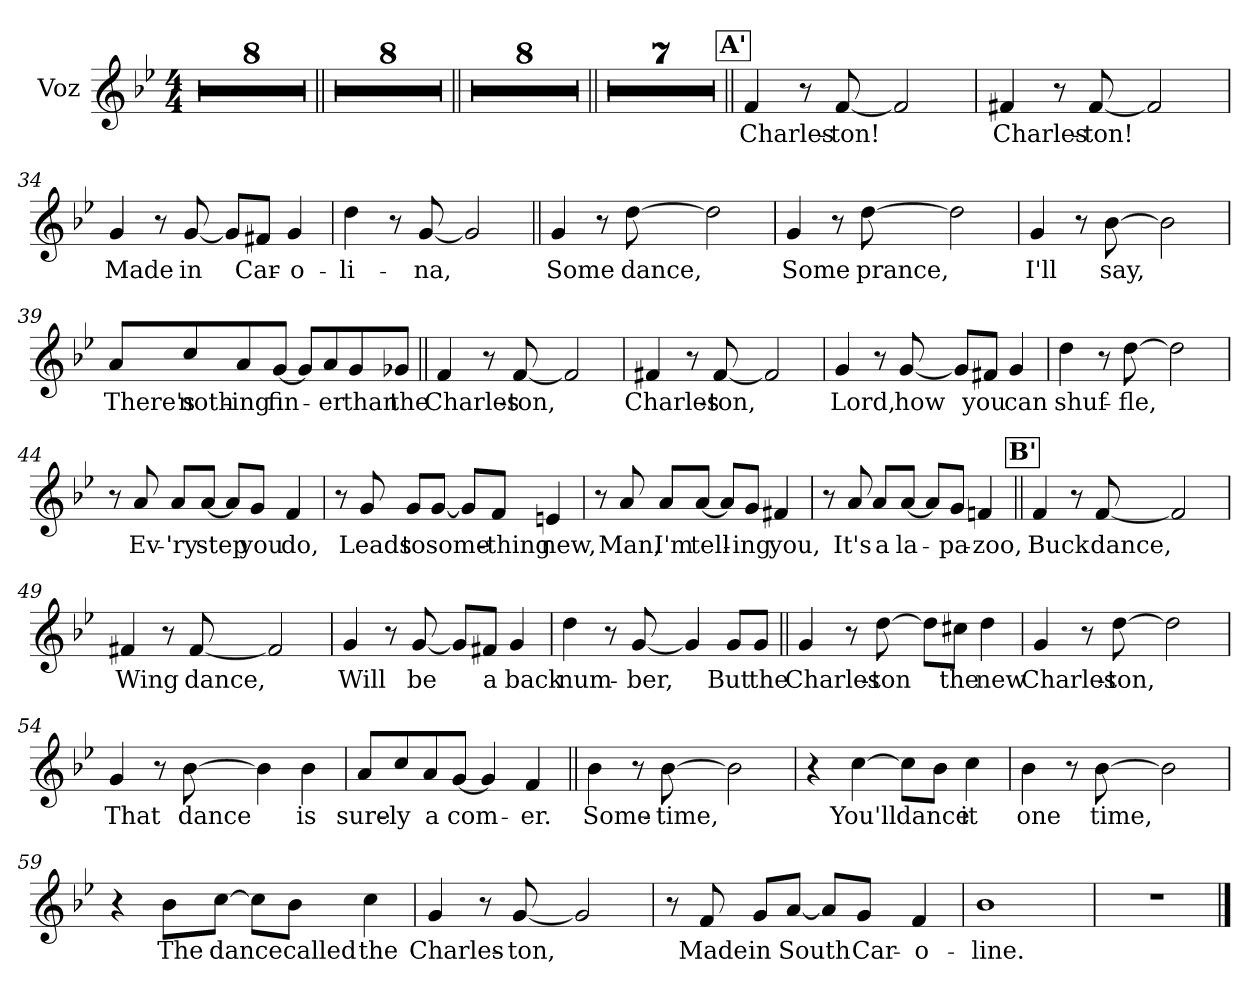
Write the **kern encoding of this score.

**kern	**text
*part1	*part1
*staff1	*staff1
*I"Voz	*
*I'V.	*
*clefG2	*
*k[b-e-]	*
*M4/4	*
=1	=1
1r	.
=2	=2
1r	.
=3	=3
1r	.
=4	=4
1r	.
=5	=5
1r	.
=6	=6
1r	.
=7	=7
1r	.
=8	=8
1r	.
=9||	=9||
1r	.
=10	=10
1r	.
=11	=11
1r	.
=12	=12
1r	.
=13	=13
1r	.
=14	=14
1r	.
=15	=15
1r	.
=16	=16
1r	.
=17||	=17||
1r	.
=18	=18
1r	.
=19	=19
1r	.
=20	=20
1r	.
=21	=21
1r	.
=22	=22
1r	.
=23	=23
1r	.
=24	=24
1r	.
=25||	=25||
1r	.
=26	=26
1r	.
=27	=27
1r	.
=28	=28
1r	.
=29	=29
1r	.
=30	=30
1r	.
=31	=31
1r	.
!!LO:REH:place=s1:a:B:fs=14:t=A'
=32||	=32||
!	!LO:LY:b
4f/	Charles-
8r	.
!	!LO:LY:b
[8f/	-ton!
2f/]	.
=33	=33
!	!LO:LY:b
4f#X/	Charles-
8r	.
!	!LO:LY:b
[8f#/	-ton!
2f#/]	.
!!LO:LB:g=z
=34	=34
!	!LO:LY:b
4g/	Made
8r	.
!	!LO:LY:b
[8g/	in
8g/L]	.
!	!LO:LY:b
8f#X/J	Car-
!	!LO:LY:b
4g/	-o-
=35	=35
!	!LO:LY:b
4dd\	-li-
8r	.
!	!LO:LY:b
[8g/	-na,
2g/]	.
=36||	=36||
!	!LO:LY:b
4g/	Some
8r	.
!	!LO:LY:b
[8dd\	dance,
2dd\]	.
=37	=37
!	!LO:LY:b
4g/	Some
8r	.
!	!LO:LY:b
[8dd\	prance,
2dd\]	.
=38	=38
!	!LO:LY:b
4g/	I'll
8r	.
!	!LO:LY:b
[8b-\	say,
2b-\]	.
!!LO:LB:g=z
=39	=39
!	!LO:LY:b
8a/L	There's
!	!LO:LY:b
8cc/	noth-
!	!LO:LY:b
8a/	-ing
!	!LO:LY:b
[8g/J	fin-
8g/L]	.
!	!LO:LY:b
8a/	-er
!	!LO:LY:b
8g/	than
!	!LO:LY:b
8g-X/J	the
=40||	=40||
!	!LO:LY:b
4f/	Charles-
8r	.
!	!LO:LY:b
[8f/	-ton,
2f/]	.
=41	=41
!	!LO:LY:b
4f#X/	Charles-
8r	.
!	!LO:LY:b
[8f#/	-ton,
2f#/]	.
=42	=42
!	!LO:LY:b
4g/	Lord,
8r	.
!	!LO:LY:b
[8g/	how
8g/L]	.
!	!LO:LY:b
8f#X/J	you
!	!LO:LY:b
4g/	can
!!LO:LB:g=z
=43	=43
!	!LO:LY:b
4dd\	shuf-
8r	.
!	!LO:LY:b
[8dd\	-fle,
2dd\]	.
=44	=44
8r	.
!	!LO:LY:b
8a/	Ev-
!	!LO:LY:b
8a/L	-'ry
!	!LO:LY:b
[8a/J	step
8a/L]	.
!	!LO:LY:b
8g/J	you
!	!LO:LY:b
4f/	do,
=45	=45
8r	.
!	!LO:LY:b
8g/	Leads
!	!LO:LY:b
8g/L	to
!	!LO:LY:b
[8g/J	some-
8g/L]	.
!	!LO:LY:b
8f/J	-thing
!	!LO:LY:b
4en/	new,
=46	=46
8r	.
!	!LO:LY:b
8a/	Man,
!	!LO:LY:b
8a/L	I'm
!	!LO:LY:b
[8a/J	tell-
8a/L]	.
!	!LO:LY:b
8g/J	-ing
!	!LO:LY:b
4f#X/	you,
!!LO:LB:g=z
=47	=47
8r	.
!	!LO:LY:b
8a/	It's
!	!LO:LY:b
8a/L	a
!	!LO:LY:b
[8a/J	la-
8a/L]	.
!	!LO:LY:b
8g/J	-pa-
!	!LO:LY:b
4fn/	-zoo,
!!LO:REH:place=s1:a:B:fs=14:t=B'
=48||	=48||
!	!LO:LY:b
4f/	Buck
8r	.
!	!LO:LY:b
[8f/	dance,
2f/]	.
=49	=49
!	!LO:LY:b
4f#X/	Wing
8r	.
!	!LO:LY:b
[8f#/	dance,
2f#/]	.
=50	=50
!	!LO:LY:b
4g/	Will
8r	.
!	!LO:LY:b
[8g/	be
8g/L]	.
!	!LO:LY:b
8f#X/J	a
!	!LO:LY:b
4g/	back
!!LO:LB:g=z
=51	=51
!	!LO:LY:b
4dd\	num-
8r	.
!	!LO:LY:b
[8g/	-ber,
4g/]	.
!	!LO:LY:b
8g/L	But
!	!LO:LY:b
8g/J	the
=52||	=52||
!	!LO:LY:b
4g/	Charles-
8r	.
!	!LO:LY:b
[8dd\	-ton
8dd\L]	.
!	!LO:LY:b
8cc#X\J	the
!	!LO:LY:b
4dd\	new
=53	=53
!	!LO:LY:b
4g/	Charles-
8r	.
!	!LO:LY:b
[8dd\	-ton,
2dd\]	.
=54	=54
!	!LO:LY:b
4g/	That
8r	.
!	!LO:LY:b
[8b-\	dance
4b-\]	.
!	!LO:LY:b
4b-\	is
!!LO:LB:g=z
=55	=55
!	!LO:LY:b
8a/L	sure-
!	!LO:LY:b
8cc/	-ly
!	!LO:LY:b
8a/	a
!	!LO:LY:b
[8g/J	com-
4g/]	.
!	!LO:LY:b
4f/	-er.
=56||	=56||
!	!LO:LY:b
4b-\	Some-
8r	.
!	!LO:LY:b
[8b-\	-time,
2b-\]	.
=57	=57
4r	.
!	!LO:LY:b
[4cc\	You'll
!	!LO:LY:b
8cc\L]	dance
8b-\J	.
!	!LO:LY:b
4cc\	it
=58	=58
!	!LO:LY:b
4b-\	one
8r	.
!	!LO:LY:b
[8b-\	time,
2b-\]	.
!!LO:LB:g=z
=59	=59
4r	.
!	!LO:LY:b
8b-\L	The
!	!LO:LY:b
[8cc\J	dance
8cc\L]	.
!	!LO:LY:b
8b-\J	called
!	!LO:LY:b
4cc\	the
=60	=60
!	!LO:LY:b
4g/	Charles-
8r	.
!	!LO:LY:b
[8g/	-ton,
2g/]	.
=61	=61
8r	.
!	!LO:LY:b
8f/	Made
!	!LO:LY:b
8g/L	in
!	!LO:LY:b
[8a/J	South
8a/L]	.
!	!LO:LY:b
8g/J	Car-
!	!LO:LY:b
4f/	-o-
=62	=62
!	!LO:LY:b
1b-	-line.
=63	=63
1r	.
==	==
*-	*-
